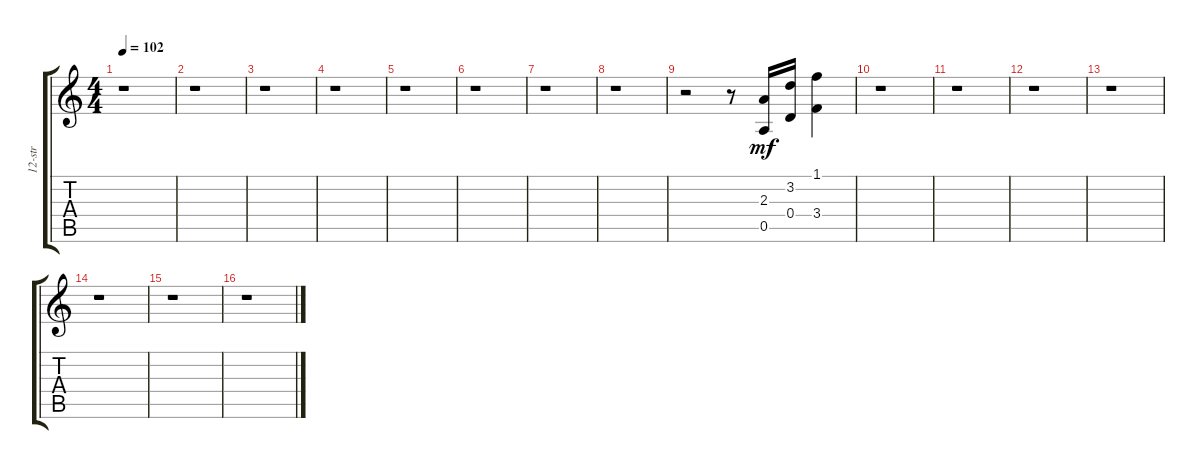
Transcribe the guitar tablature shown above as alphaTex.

\track ("12-str" "12-str") {instrument acousticguitarsteel}
\staff {score tabs}
\tuning (E4 B3 G3 D3 A2 E2) {hide}
\ts (4 4)
\tempo 102
\clef g2
\ks c
r.1{dy mf} |
r.1 |
r.1 |
r.1 |
r.1 |
r.1 |
r.1 |
r.1 |
r.2 r.8 (2.3 0.5).16 (3.2 0.4).16 (1.1 3.4).4 |
r.1 |
r.1 |
r.1 |
r.1 |
r.1 |
r.1 |
r.1
